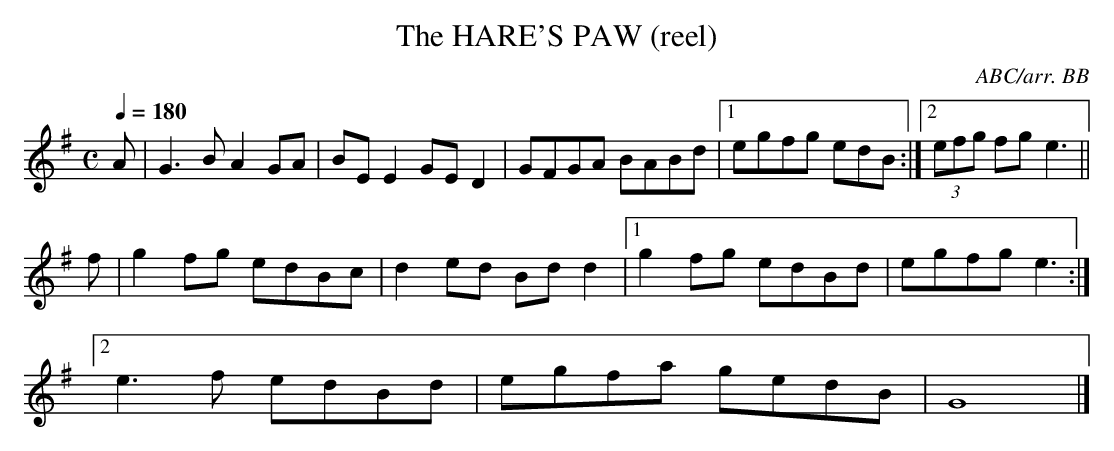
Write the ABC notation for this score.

X:1
T:HARE'S PAW (reel), The
C:ABC/arr. BB
M:C
L:1/8
Q:1/4=180
K:G
A|G3B A2GA|BEE2 GED2|GFGA BABd|1 egfg edB :|\
[2 (3efg fg e3||
f|g2fg edBc|d2ed Bdd2|1 g2fg edBd|egfg e3 :|
[2 e3f edBd|egfa gedB |G8|]
